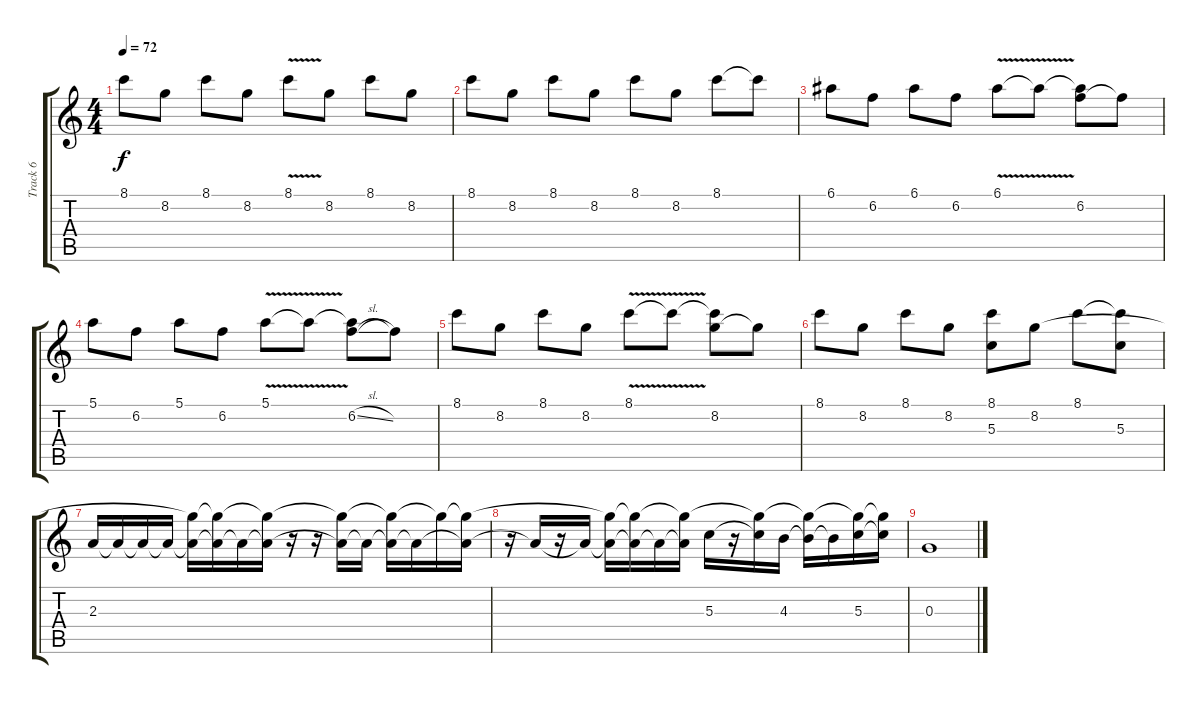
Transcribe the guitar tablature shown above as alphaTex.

\track ("Track 6" "Track 6") {instrument distortionguitar}
\staff {score tabs}
\tuning (E4 B3 G3 D3 A2 E2) {hide}
\ts (4 4)
\tempo 72
\clef g2
\ks c
8.1.8{dy f} 8.2.8 8.1.8 8.2.8 8.1{v}.8 8.2.8 8.1.8 8.2.8 |
8.1.8 8.2.8 8.1.8 8.2.8 8.1.8 8.2.8 8.1.8 8.1{t}.8 |
6.1.8 6.2.8 6.1.8 6.2.8 6.1{v}.8 6.1{t}.8 (6.1{t} 6.2).8 6.2{t}.8 |
5.1.8 6.2.8 5.1.8 6.2.8 5.1{v}.8 5.1{t}.8 (5.1{t} 6.2{sl}).8 6.2{t}.8 |
8.1.8 8.2.8{txt ""} 8.1.8 8.2.8 8.1{v}.8 8.1{t}.8 (8.1{t} 8.2).8 8.2{t}.8 |
8.1.8 8.2.8 8.1.8 8.2.8 (8.1 5.3).8 8.2.8 8.1.8 (8.1{t} 5.3).8 |
2.3.16 2.3{t}.16 2.3{t}.16 2.3{t}.16 (8.2{t} 2.3{t}).16 (8.2{t} 2.3{t}).16 2.3{t}.16 (8.2{t} 2.3{t}).16 r.16 r.16 (8.2{t} 2.3{t}).16 2.3{t}.16 (8.2{t} 2.3{t}).16 2.3{t}.16 8.2{t}.16 (8.2{t} 2.3{t}).16 |
r.16 2.3{t}.16 r.16 2.3{t}.16 (8.2{t} 2.3{t}).16 (8.2{t} 2.3{t}).16 2.3{t}.16 (8.2{t} 2.3{t}).16 5.3.16 r.16 (8.2{t} 5.3{t}).16 4.3.16 (8.2{t} 4.3{t}).16 4.3{t}.16 (8.2{t} 5.3).16 (8.2{t} 5.3{t}).16 |
0.3.1
